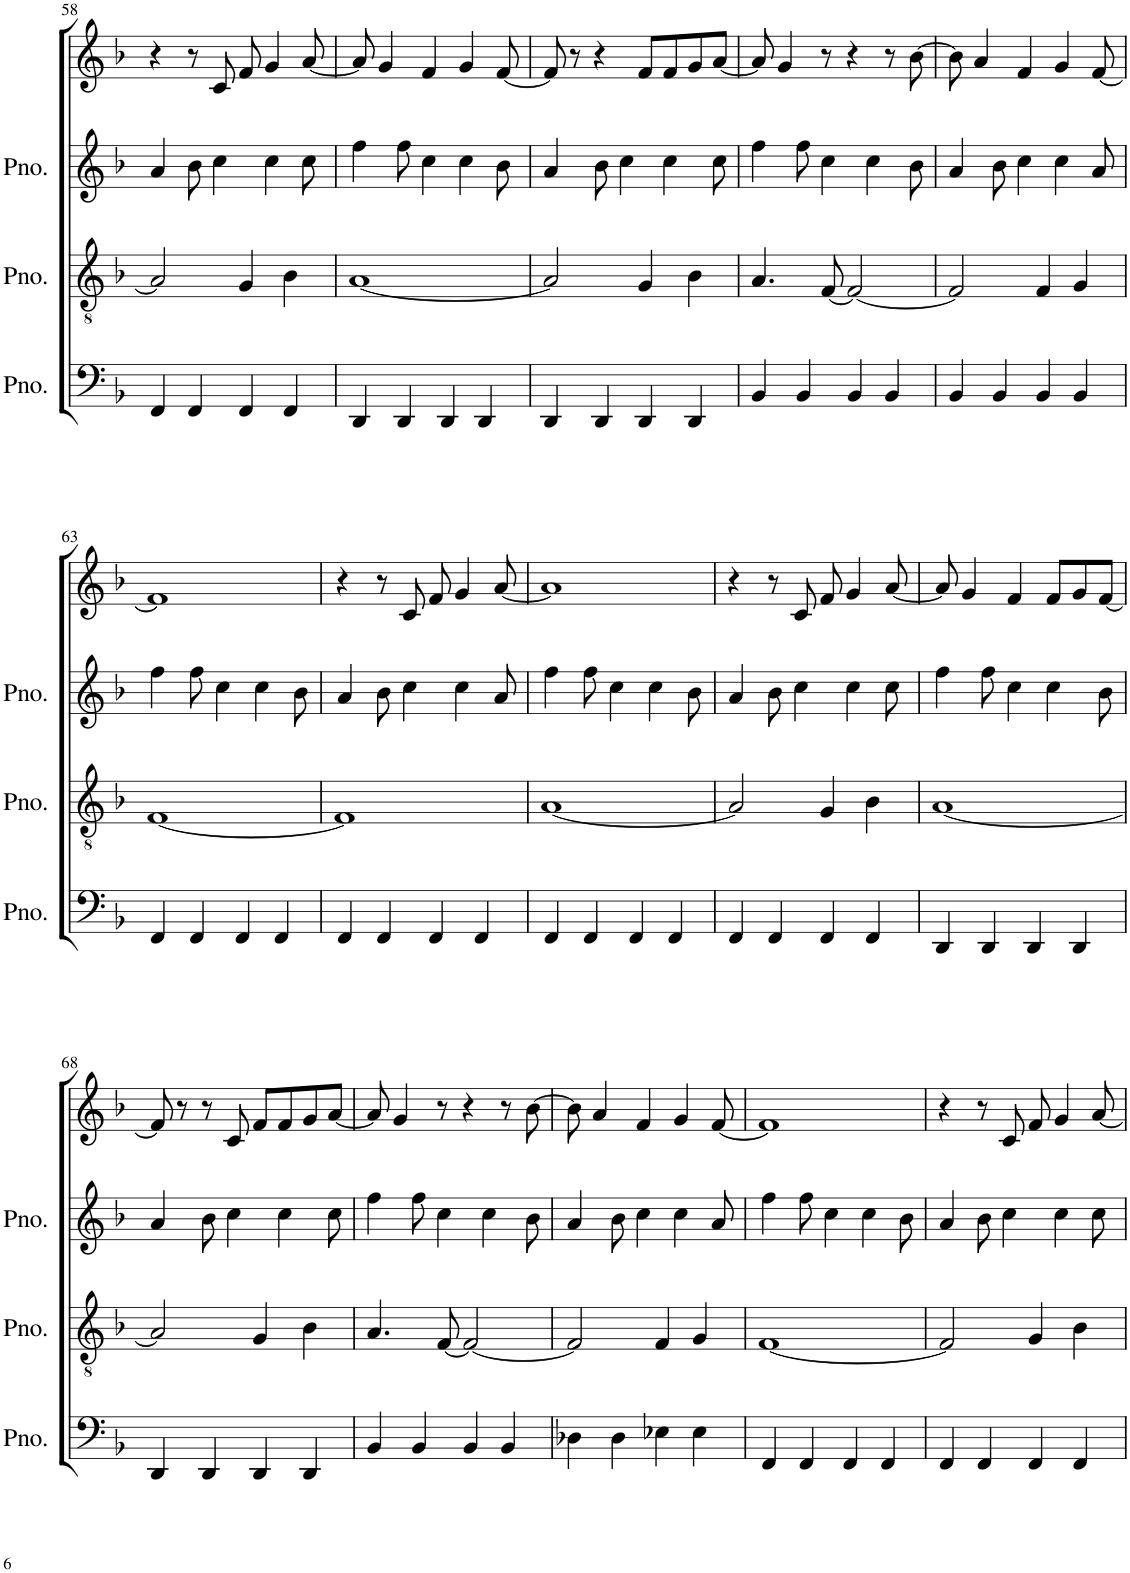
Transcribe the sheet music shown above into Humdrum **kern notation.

**kern	**kern	**kern	**kern
*part4	*part3	*part2	*part1
*staff4	*staff3	*staff2	*staff1
*I"Base	*I"Chorus2	*I"Chorus1	*I"Vocal
!!LO:PB:g=z
*clefF4	*clefGv2	*clefG2	*clefG2
*k[b-]	*k[b-]	*k[b-]	*k[b-]
*M4/4	*M4/4	*M4/4	*M4/4
=58	=58	=58	=58
4FF/	2A/]	4a/	4r
4FF/	.	8b-\	8r
.	.	4cc\	8c/
4FF/	4G/	.	8f/
.	.	4cc\	4g/
4FF/	4B-\	.	.
.	.	8cc\	[8a/
=59	=59	=59	=59
4DD/	[1A	4ff\	8a/]
.	.	.	4g/
4DD/	.	8ff\	.
.	.	4cc\	4f/
4DD/	.	.	.
.	.	4cc\	4g/
4DD/	.	.	.
.	.	8b-\	[8f/
=60	=60	=60	=60
4DD/	2A/]	4a/	8f/]
.	.	.	8r
4DD/	.	8b-\	4r
.	.	4cc\	.
4DD/	4G/	.	8f/L
.	.	4cc\	8f/
4DD/	4B-\	.	8g/
.	.	8cc\	[8a/J
=61	=61	=61	=61
4BB-/	4.A/	4ff\	8a/]
.	.	.	4g/
4BB-/	.	8ff\	.
.	[8F/	4cc\	8r
4BB-/	2F/_	.	4r
.	.	4cc\	.
4BB-/	.	.	8r
.	.	8b-\	[8b-\
=62	=62	=62	=62
4BB-/	2F/]	4a/	8b-\]
.	.	.	4a/
4BB-/	.	8b-\	.
.	.	4cc\	4f/
4BB-/	4F/	.	.
.	.	4cc\	4g/
4BB-/	4G/	.	.
.	.	8a/	[8f/
!!LO:LB:g=z
=63	=63	=63	=63
4FF/	[1F	4ff\	1f]
4FF/	.	8ff\	.
.	.	4cc\	.
4FF/	.	.	.
.	.	4cc\	.
4FF/	.	.	.
.	.	8b-\	.
=64	=64	=64	=64
4FF/	1F]	4a/	4r
4FF/	.	8b-\	8r
.	.	4cc\	8c/
4FF/	.	.	8f/
.	.	4cc\	4g/
4FF/	.	.	.
.	.	8a/	[8a/
=65	=65	=65	=65
4FF/	[1A	4ff\	1a]
4FF/	.	8ff\	.
.	.	4cc\	.
4FF/	.	.	.
.	.	4cc\	.
4FF/	.	.	.
.	.	8b-\	.
=66	=66	=66	=66
4FF/	2A/]	4a/	4r
4FF/	.	8b-\	8r
.	.	4cc\	8c/
4FF/	4G/	.	8f/
.	.	4cc\	4g/
4FF/	4B-\	.	.
.	.	8cc\	[8a/
=67	=67	=67	=67
4DD/	[1A	4ff\	8a/]
.	.	.	4g/
4DD/	.	8ff\	.
.	.	4cc\	4f/
4DD/	.	.	.
.	.	4cc\	8f/L
4DD/	.	.	8g/
.	.	8b-\	[8f/J
!!LO:LB:g=z
=68	=68	=68	=68
4DD/	2A/]	4a/	8f/]
.	.	.	8r
4DD/	.	8b-\	8r
.	.	4cc\	8c/
4DD/	4G/	.	8f/L
.	.	4cc\	8f/
4DD/	4B-\	.	8g/
.	.	8cc\	[8a/J
=69	=69	=69	=69
4BB-/	4.A/	4ff\	8a/]
.	.	.	4g/
4BB-/	.	8ff\	.
.	[8F/	4cc\	8r
4BB-/	2F/_	.	4r
.	.	4cc\	.
4BB-/	.	.	8r
.	.	8b-\	[8b-\
=70	=70	=70	=70
4D-X\	2F/]	4a/	8b-\]
.	.	.	4a/
4D-\	.	8b-\	.
.	.	4cc\	4f/
4E-X\	4F/	.	.
.	.	4cc\	4g/
4E-\	4G/	.	.
.	.	8a/	[8f/
=71	=71	=71	=71
4FF/	[1F	4ff\	1f]
4FF/	.	8ff\	.
.	.	4cc\	.
4FF/	.	.	.
.	.	4cc\	.
4FF/	.	.	.
.	.	8b-\	.
=72	=72	=72	=72
4FF/	2F/]	4a/	4r
4FF/	.	8b-\	8r
.	.	4cc\	8c/
4FF/	4G/	.	8f/
.	.	4cc\	4g/
4FF/	4B-\	.	.
.	.	8cc\	[8a/
=	=	=	=
*-	*-	*-	*-
